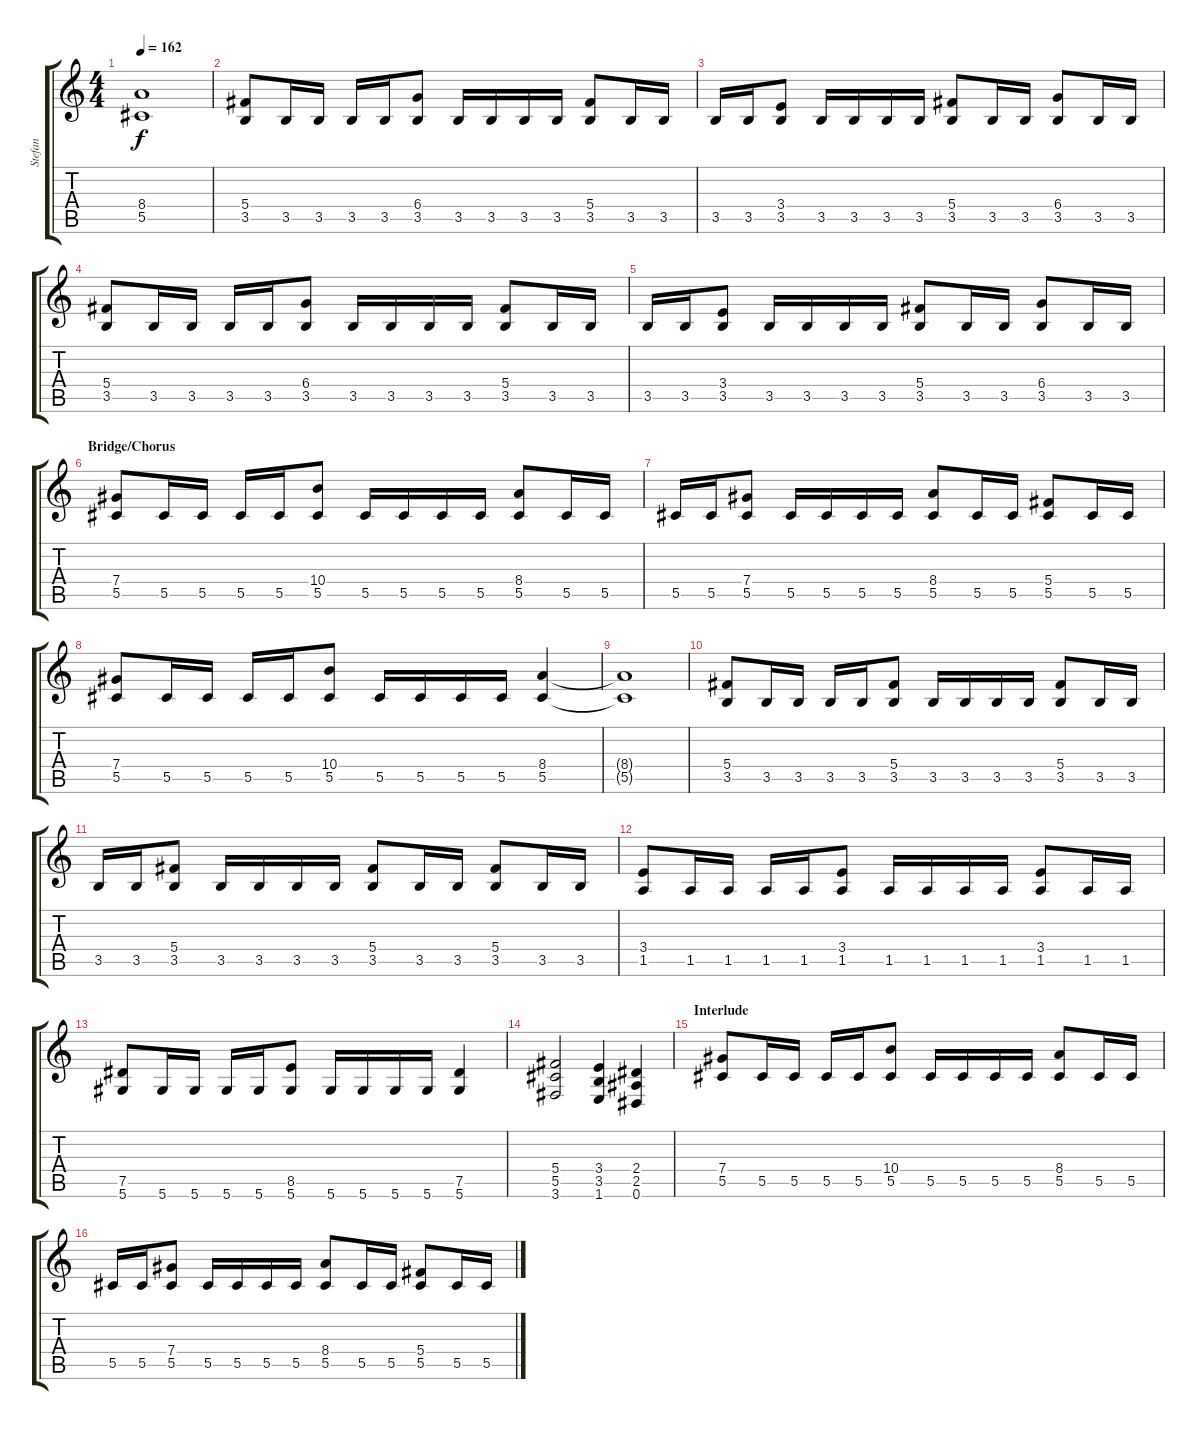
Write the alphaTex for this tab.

\track ("Stefan" "Stefan") {instrument distortionguitar}
\staff {score tabs}
\tuning (Eb4 Bb3 Gb3 Db3 Ab2 Eb2) {hide}
\ts (4 4)
\tempo 162
\clef g2
\ks c
(8.4{t} 5.5{t}).1{dy f} |
(5.4 3.5).8 3.5.16 3.5.16 3.5.16 3.5.16 (6.4 3.5).8 3.5.16 3.5.16 3.5.16 3.5.16 (5.4 3.5).8 3.5.16 3.5.16 |
3.5.16 3.5.16 (3.4 3.5).8 3.5.16 3.5.16 3.5.16 3.5.16 (5.4 3.5).8 3.5.16 3.5.16 (6.4 3.5).8 3.5.16 3.5.16 |
(5.4 3.5).8 3.5.16 3.5.16 3.5.16 3.5.16 (6.4 3.5).8 3.5.16 3.5.16 3.5.16 3.5.16 (5.4 3.5).8 3.5.16 3.5.16 |
3.5.16 3.5.16 (3.4 3.5).8 3.5.16 3.5.16 3.5.16 3.5.16 (5.4 3.5).8 3.5.16 3.5.16 (6.4 3.5).8 3.5.16 3.5.16 |
\section ("" "Bridge/Chorus")
(7.4 5.5).8 5.5.16 5.5.16 5.5.16 5.5.16 (10.4 5.5).8 5.5.16 5.5.16 5.5.16 5.5.16 (8.4 5.5).8 5.5.16 5.5.16 |
5.5.16 5.5.16 (7.4 5.5).8 5.5.16 5.5.16 5.5.16 5.5.16 (8.4 5.5).8 5.5.16 5.5.16 (5.4 5.5).8 5.5.16 5.5.16 |
(7.4 5.5).8 5.5.16 5.5.16 5.5.16 5.5.16 (10.4 5.5).8 5.5.16 5.5.16 5.5.16 5.5.16 (8.4 5.5).4 |
(8.4{t} 5.5{t}).1 |
(5.4 3.5).8 3.5.16 3.5.16 3.5.16 3.5.16 (5.4 3.5).8 3.5.16 3.5.16 3.5.16 3.5.16 (5.4 3.5).8 3.5.16 3.5.16 |
3.5.16 3.5.16 (5.4 3.5).8 3.5.16 3.5.16 3.5.16 3.5.16 (5.4 3.5).8 3.5.16 3.5.16 (5.4 3.5).8 3.5.16 3.5.16 |
(3.4 1.5).8 1.5.16 1.5.16 1.5.16 1.5.16 (3.4 1.5).8 1.5.16 1.5.16 1.5.16 1.5.16 (3.4 1.5).8 1.5.16 1.5.16 |
(7.5 5.6).8 5.6.16 5.6.16 5.6.16 5.6.16 (8.5 5.6).8 5.6.16 5.6.16 5.6.16 5.6.16 (7.5 5.6).4 |
(5.4 5.5 3.6).2 (3.4 3.5 1.6).4 (2.4 2.5 0.6).4 |
\section ("" "Interlude")
(7.4 5.5).8 5.5.16 5.5.16 5.5.16 5.5.16 (10.4 5.5).8 5.5.16 5.5.16 5.5.16 5.5.16 (8.4 5.5).8 5.5.16 5.5.16 |
5.5.16 5.5.16 (7.4 5.5).8 5.5.16 5.5.16 5.5.16 5.5.16 (8.4 5.5).8 5.5.16 5.5.16 (5.4 5.5).8 5.5.16 5.5.16
